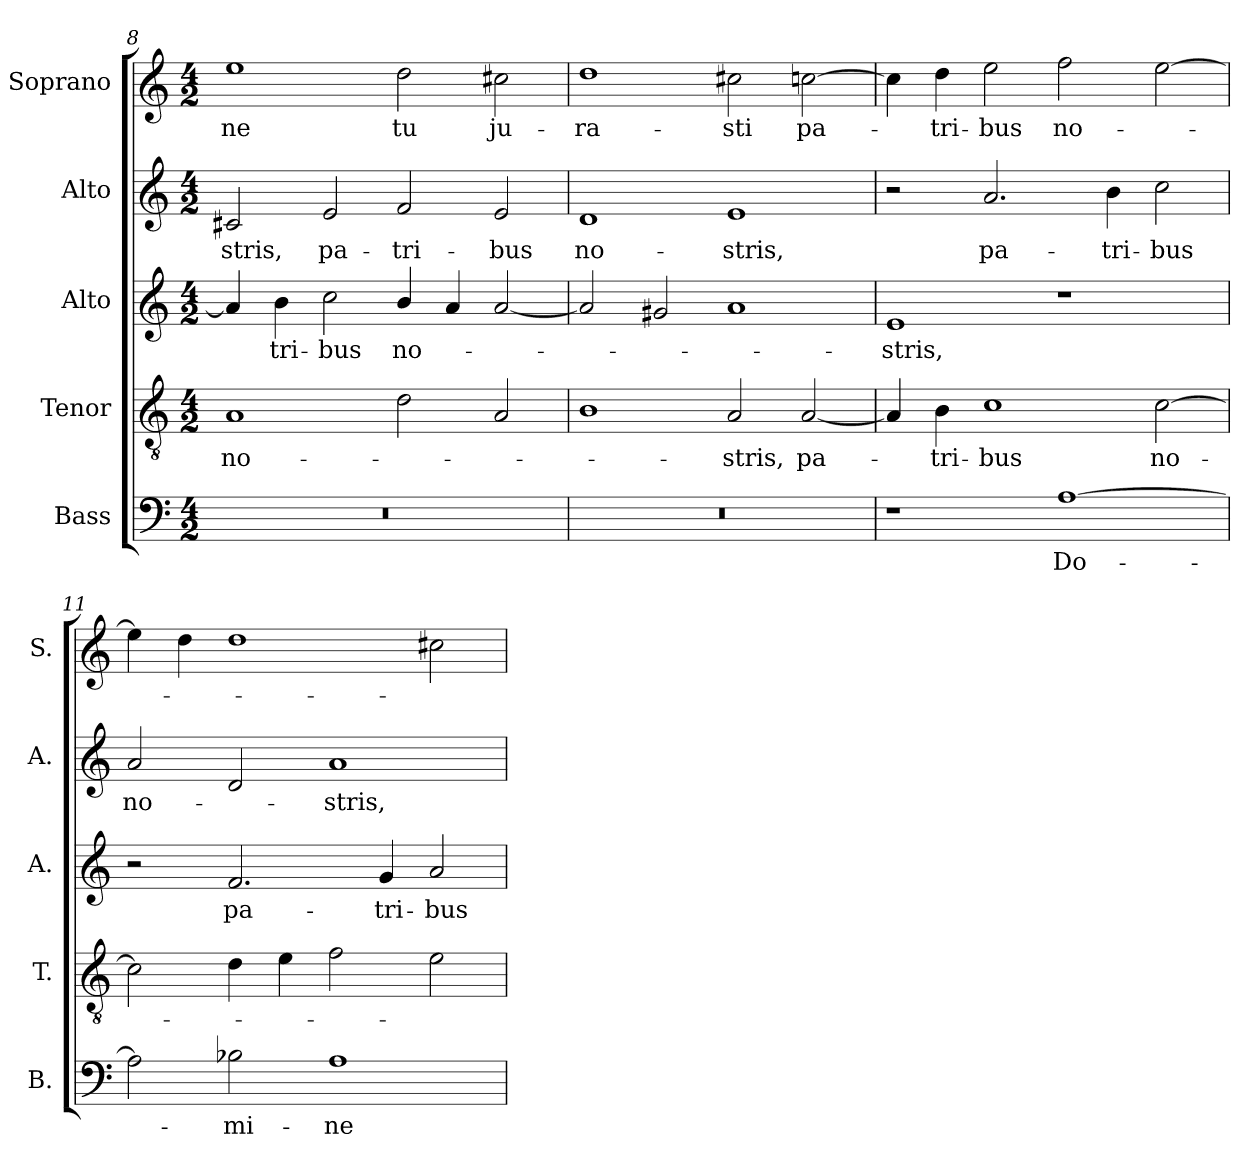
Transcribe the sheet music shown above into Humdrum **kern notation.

**kern	**text	**kern	**text	**kern	**text	**kern	**text	**kern	**text
*part5	*part5	*part4	*part4	*part3	*part3	*part2	*part2	*part1	*part1
*staff5	*staff5	*staff4	*staff4	*staff3	*staff3	*staff2	*staff2	*staff1	*staff1
*I"Bass	*	*I"Tenor	*	*I"Alto	*	*I"Alto	*	*I"Soprano	*
*I'B.	*	*I'T.	*	*I'A.	*	*I'A.	*	*I'S.	*
*clefF4	*	*clefGv2	*	*clefG2	*	*clefG2	*	*clefG2	*
*	*	*ITrd7c12	*	*	*	*	*	*	*
*k[]	*	*k[]	*	*k[]	*	*k[]	*	*k[]	*
*C:	*	*C:	*	*C:	*	*C:	*	*C:	*
*M4/2	*	*M4/2	*	*M4/2	*	*M4/2	*	*M4/2	*
=8	=8	=8	=8	=8	=8	=8	=8	=8	=8
!LO:N:vis=1	!	!	!	!	!	!	!	!	!
!	!	!	!LO:LY:b:color=#000000	!	!	!	!	!	!
!	!	!	!	!	!	!	!LO:LY:b:color=#000000	!	!
!	!	!	!	!	!	!	!	!	!LO:LY:b:color=#000000
0r	.	1AAi	no-	4ai/]	.	2c#Xi/	-stris,	1eei	-ne
!	!	!	!	!	!LO:LY:b:color=#000000	!	!	!	!
.	.	.	.	4bi\	-tri-	.	.	.	.
!	!	!	!	!	!LO:LY:b:color=#000000	!	!	!	!
!	!	!	!	!	!	!	!LO:LY:b:color=#000000	!	!
.	.	.	.	2cci\	-bus	2ei/	pa-	.	.
!	!	!	!	!	!LO:LY:b:color=#000000	!	!	!	!
!	!	!	!	!	!	!	!LO:LY:b:color=#000000	!	!
!	!	!	!	!	!	!	!	!	!LO:LY:b:color=#000000
.	.	2Di\	.	4bi/	no-	2fi/	-tri-	2ddi\	tu
.	.	.	.	4ai/	.	.	.	.	.
!	!	!	!	!	!	!	!LO:LY:b:color=#000000	!	!
!	!	!	!	!	!	!	!	!	!LO:LY:b:color=#000000
.	.	2AAi/	.	[2ai/	.	2ei/	-bus	2cc#Xi\	ju-
=9	=9	=9	=9	=9	=9	=9	=9	=9	=9
!LO:N:vis=1	!	!	!	!	!	!	!	!	!
!	!	!	!	!	!	!	!LO:LY:b:color=#000000	!	!
!	!	!	!	!	!	!	!	!	!LO:LY:b:color=#000000
0r	.	1BBi	.	2ai/]	.	1di	no-	1ddi	-ra-
.	.	.	.	2g#Xi/	.	.	.	.	.
!	!	!	!LO:LY:b:color=#000000	!	!	!	!	!	!
!	!	!	!	!	!	!	!LO:LY:b:color=#000000	!	!
!	!	!	!	!	!	!	!	!	!LO:LY:b:color=#000000
.	.	2AAi/	-stris,	1ai	.	1ei	-stris,	2cc#Xi\	-sti
!	!	!	!LO:LY:b:color=#000000	!	!	!	!	!	!
!	!	!	!	!	!	!	!	!	!LO:LY:b:color=#000000
.	.	[2AAi/	pa-	.	.	.	.	[2ccni\	pa-
=10	=10	=10	=10	=10	=10	=10	=10	=10	=10
!	!	!	!	!	!LO:LY:b:color=#000000	!	!	!	!
1r	.	4AAi/]	.	1ei	-stris,	2r	.	4cci\]	.
!	!	!	!LO:LY:b:color=#000000	!	!	!	!	!	!
!	!	!	!	!	!	!	!	!	!LO:LY:b:color=#000000
.	.	4BBi\	-tri-	.	.	.	.	4ddi\	-tri-
!	!	!	!LO:LY:b:color=#000000	!	!	!	!	!	!
!	!	!	!	!	!	!	!LO:LY:b:color=#000000	!	!
!	!	!	!	!	!	!	!	!	!LO:LY:b:color=#000000
.	.	1Ci	-bus	.	.	2.ai/	pa-	2eei\	-bus
!	!LO:LY:b:color=#000000	!	!	!	!	!	!	!	!
!	!	!	!	!	!	!	!	!	!LO:LY:b:color=#000000
[1Ai	Do-	.	.	1r	.	.	.	2ffi\	no-
!	!	!	!	!	!	!	!LO:LY:b:color=#000000	!	!
.	.	.	.	.	.	4bi\	-tri-	.	.
!	!	!	!LO:LY:b:color=#000000	!	!	!	!	!	!
!	!	!	!	!	!	!	!LO:LY:b:color=#000000	!	!
.	.	[2Ci\	no-	.	.	2cci\	-bus	[2eei\	.
!!LO:LB:g=z
=11	=11	=11	=11	=11	=11	=11	=11	=11	=11
!	!	!	!	!	!	!	!LO:LY:b:color=#000000	!	!
2Ai\]	.	2Ci\]	.	2r	.	2ai/	no-	4eei\]	.
.	.	.	.	.	.	.	.	4ddi\	.
!	!LO:LY:b:color=#000000	!	!	!	!	!	!	!	!
!	!	!	!	!	!LO:LY:b:color=#000000	!	!	!	!
2B-Xi\	-mi-	4Di\	.	2.fi/	pa-	2di/	.	1ddi	.
.	.	4Ei\	.	.	.	.	.	.	.
!	!LO:LY:b:color=#000000	!	!	!	!	!	!	!	!
!	!	!	!	!	!	!	!LO:LY:b:color=#000000	!	!
1Ai	-ne	2Fi\	.	.	.	1ai	-stris,	.	.
!	!	!	!	!	!LO:LY:b:color=#000000	!	!	!	!
.	.	.	.	4gi/	-tri-	.	.	.	.
!	!	!	!	!	!LO:LY:b:color=#000000	!	!	!	!
.	.	2Ei\	.	2ai/	-bus	.	.	2cc#Xi\	.
=	=	=	=	=	=	=	=	=	=
*-	*-	*-	*-	*-	*-	*-	*-	*-	*-
